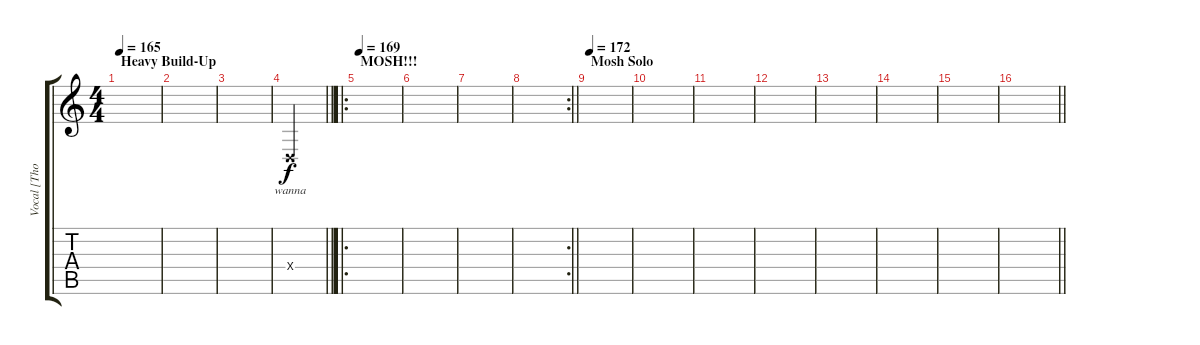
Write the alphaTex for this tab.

\track ("Vocal [Thomas Erak]" "Vocal [Tho") {mute instrument oboe}
\staff {score tabs}
\tuning (E4 B3 G3 D3 A2 E2) {hide}
\ts (4 4)
\section ("" "Heavy Build-Up")
\tempo 165
\clef g2
\ks c
|
|
|
\barLineRight lightlight
0.4{x}.4{lyrics (0 "wanna") lyrics (1 "") lyrics (2 "") lyrics (3 "") lyrics (4 "")} |
\ro
\section ("" "MOSH!!!")
\tempo 169
|
|
|
\rc 2
\barLineRight lightlight
|
\section ("" "Mosh Solo")
\tempo 172
|
|
|
|
|
|
|
\barLineRight lightlight
